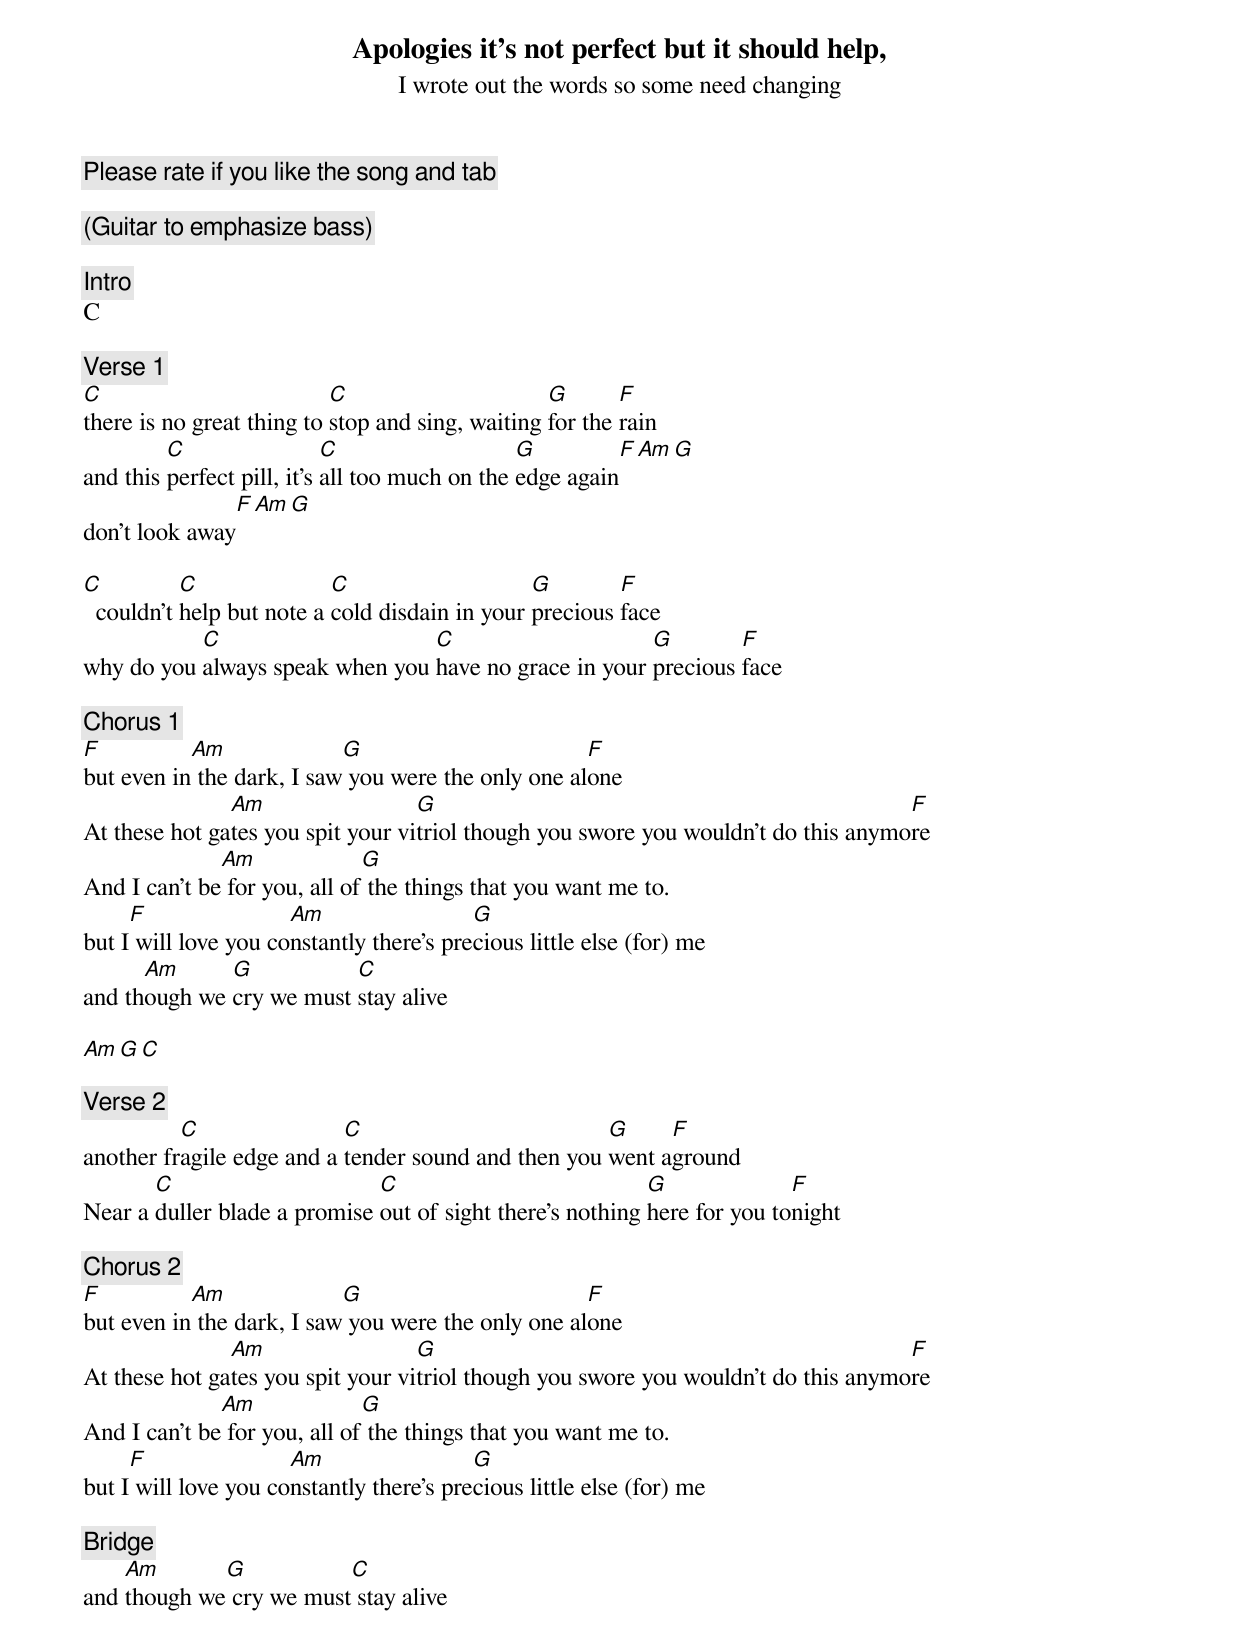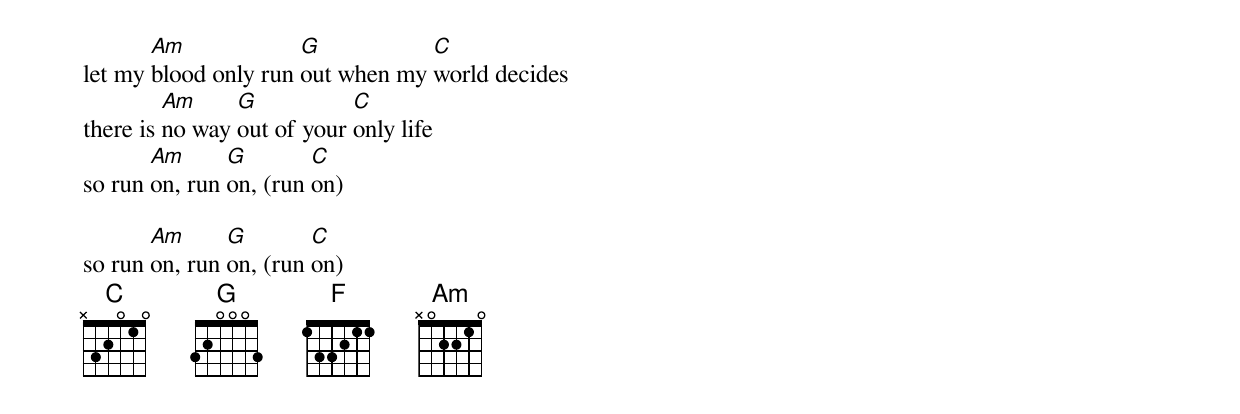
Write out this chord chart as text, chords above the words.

Apologies it's not perfect but it should help,
I wrote out the words so some need changing
Please rate if you like the song and tab

(Guitar to emphasize bass)

[Intro]
C

[Verse 1]
C                          C                      G       F
there is no great thing to stop and sing, waiting for the rain
         C                  C                   G         F    Am    G
and this perfect pill, it’s all too much on the edge again
               F    Am    G
don’t look away

C          C               C                    G        F
  couldn't help but note a cold disdain in your precious face
           C                     C                     G        F
why do you always speak when you have no grace in your precious face

[Chorus 1]
F          Am              G                        F
but even in the dark, I saw you were the only one alone
               Am                  G                                                F
At these hot gates you spit your vitriol though you swore you wouldn’t do this anymore
              Am              G
And I can't be for you, all of the things that you want me to.
     F                Am                  G
but I will love you constantly there's precious little else (for) me
      Am      G           C
and though we cry we must stay alive

Am  G   C

[Verse 2]
          C                C                         G     F
another fragile edge and a tender sound and then you went aground
       C                      C                            G              F
Near a duller blade a promise out of sight there’s nothing here for you tonight

[Chorus 2]
F          Am              G                        F
but even in the dark, I saw you were the only one alone
               Am                  G                                                F
At these hot gates you spit your vitriol though you swore you wouldn’t do this anymore
              Am              G
And I can't be for you, all of the things that you want me to.
     F                Am                  G
but I will love you constantly there's precious little else (for) me

[Bridge]
    Am       G           C
and though we cry we must stay alive
       Am             G           C
let my blood only run out when my world decides
         Am     G           C
there is no way out of your only life
       Am      G        C
so run on, run on, (run on)

       Am      G        C
so run on, run on, (run on)
